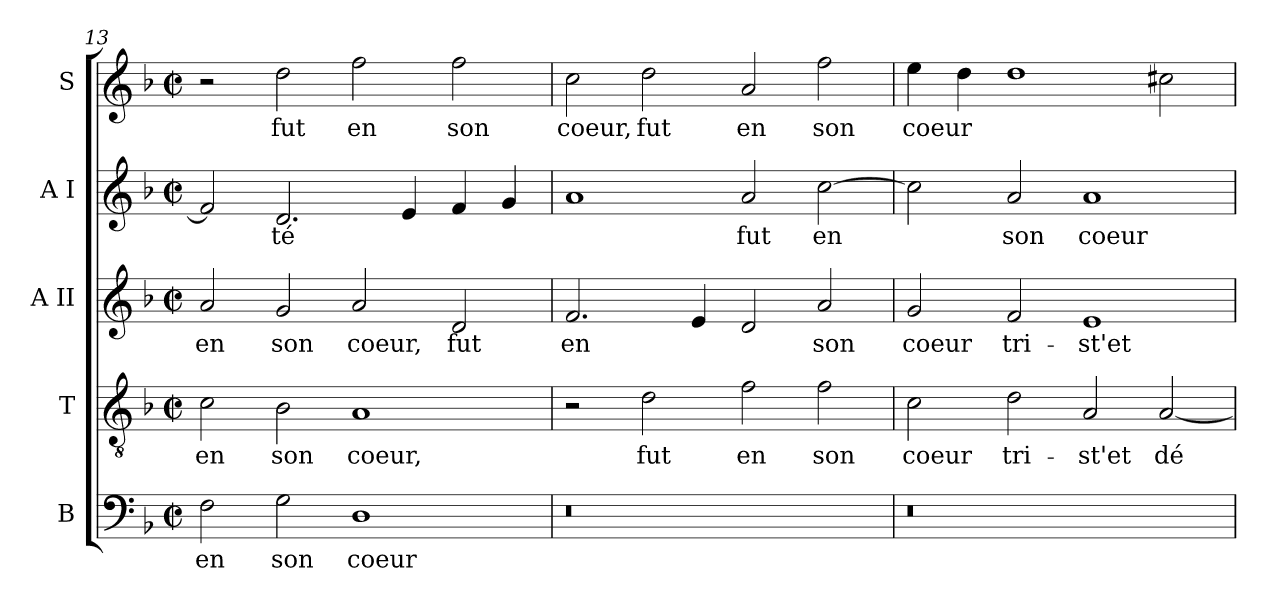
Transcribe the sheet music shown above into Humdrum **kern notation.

**kern	**text	**kern	**text	**kern	**text	**kern	**text	**kern	**text
*part5	*part5	*part4	*part4	*part3	*part3	*part2	*part2	*part1	*part1
*staff5	*staff5	*staff4	*staff4	*staff3	*staff3	*staff2	*staff2	*staff1	*staff1
*I"B	*	*I"T	*	*I"A II	*	*I"A I	*	*I"S	*
*clefF4	*	*clefGv2	*	*clefG2	*	*clefG2	*	*clefG2	*
*k[b-]	*	*k[b-]	*	*k[b-]	*	*k[b-]	*	*k[b-]	*
*F:	*	*F:	*	*F:	*	*F:	*	*F:	*
*M2/2	*	*M2/2	*	*M2/2	*	*M2/2	*	*M2/2	*
*met(c|)	*	*met(c|)	*	*met(c|)	*	*met(c|)	*	*met(c|)	*
=13	=13	=13	=13	=13	=13	=13	=13	=13	=13
!	!LO:LY:b:cj	!	!LO:LY:b:cj	!	!LO:LY:b:cj	!	!LO:LY:b:cj	!	!
2F\	en	2c\	en	2a/	en	2f/]	.	2r	.
!	!LO:LY:b:cj	!	!LO:LY:b:cj	!	!LO:LY:b:cj	!	!LO:LY:b:cj	!	!LO:LY:b:cj
2G\	son	2B-\	son	2g/	son	2.d/	té	2dd\	fut
!	!LO:LY:b:cj	!	!LO:LY:b:cj	!	!LO:LY:b:cj	!	!	!	!LO:LY:b:cj
1D	coeur	1A	coeur,	2a/	coeur,	.	.	2ff\	en
!	!	!	!	!	!	!	!LO:LY:b:cj	!	!
.	.	.	.	.	.	4e/	.	.	.
!	!	!	!	!	!LO:LY:b:cj	!	!LO:LY:b:cj	!	!LO:LY:b:cj
.	.	.	.	2d/	fut	4f/	.	2ff\	son
!	!	!	!	!	!	!	!LO:LY:b:cj	!	!
.	.	.	.	.	.	4g/	.	.	.
=14	=14	=14	=14	=14	=14	=14	=14	=14	=14
!	!	!	!	!	!LO:LY:b:cj	!	!LO:LY:b:cj	!	!LO:LY:b:cj
0r	.	2r	.	2.f/	en	1a	.	2cc\	coeur,
!	!	!	!LO:LY:b:cj	!	!	!	!	!	!LO:LY:b:cj
.	.	2d\	fut	.	.	.	.	2dd\	fut
!	!	!	!	!	!LO:LY:b:cj	!	!	!	!
.	.	.	.	4e/	.	.	.	.	.
!	!	!	!LO:LY:b:cj	!	!LO:LY:b:cj	!	!LO:LY:b:cj	!	!LO:LY:b:cj
.	.	2f\	en	2d/	.	2a/	fut	2a/	en
!	!	!	!LO:LY:b:cj	!	!LO:LY:b:cj	!	!LO:LY:b:cj	!	!LO:LY:b:cj
.	.	2f\	son	2a/	son	[>2cc\	en	2ff\	son
!!LO:PB:g=z
=15	=15	=15	=15	=15	=15	=15	=15	=15	=15
!	!	!	!LO:LY:b:cj	!	!LO:LY:b:cj	!	!LO:LY:b:cj	!	!LO:LY:b:cj
0r	.	2c\	coeur	2g/	coeur	2cc\]	.	4ee\	coeur
!	!	!	!	!	!	!	!	!	!LO:LY:b:cj
.	.	.	.	.	.	.	.	4dd\	.
!	!	!	!LO:LY:b:cj	!	!LO:LY:b:cj	!	!LO:LY:b:cj	!	!LO:LY:b:cj
.	.	2d\	tri-	2f/	tri-	2a/	son	1dd	.
!	!	!	!LO:LY:b:cj	!	!LO:LY:b:cj	!	!LO:LY:b:cj	!	!
.	.	2A/	-st'et	1e	-st'et	1a	coeur	.	.
!	!	!	!LO:LY:b:cj	!	!	!	!	!	!LO:LY:b:cj
.	.	[<2A/	dé-	.	.	.	.	2cc#\	.
=	=	=	=	=	=	=	=	=	=
*-	*-	*-	*-	*-	*-	*-	*-	*-	*-
